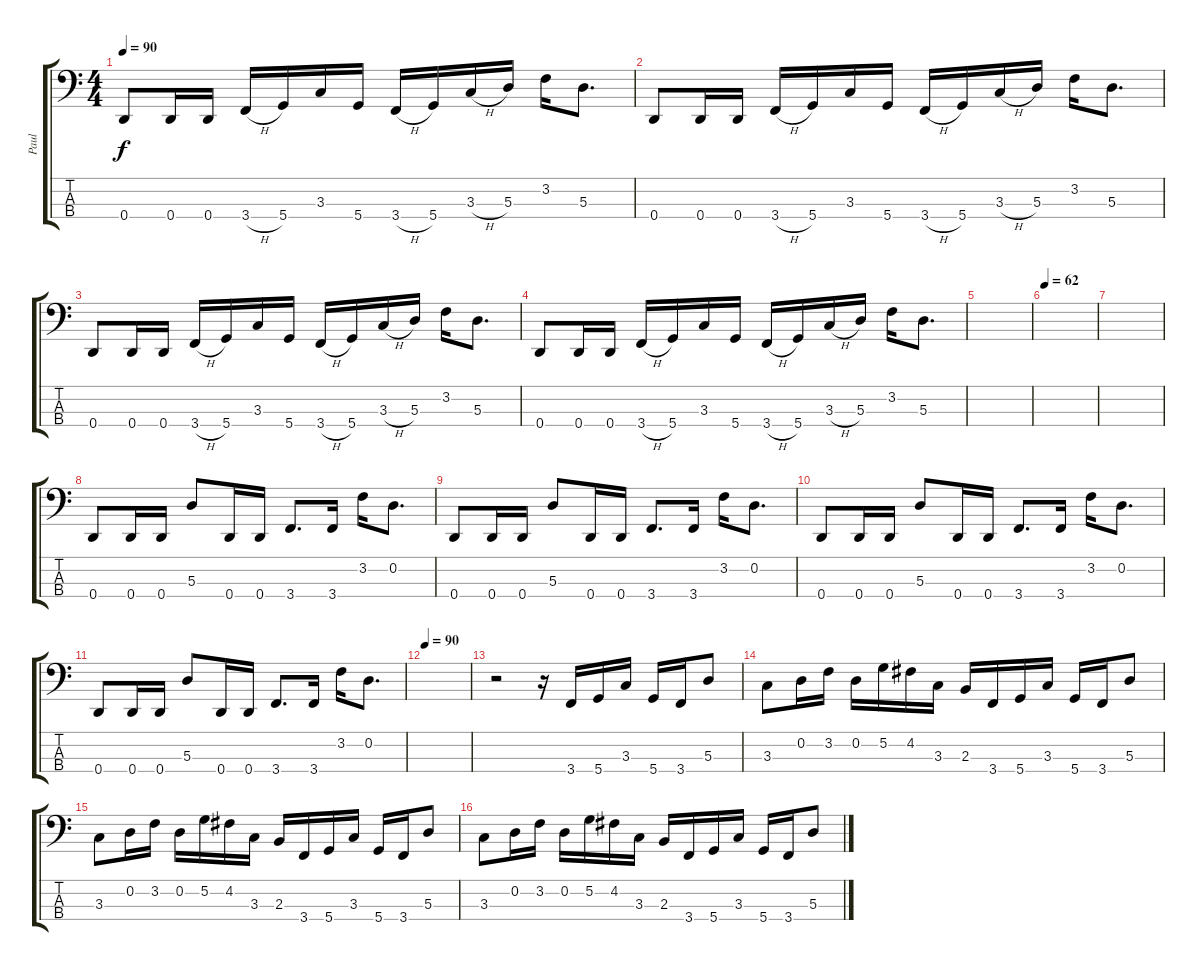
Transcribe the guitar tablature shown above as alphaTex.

\track ("Paul" "Paul") {instrument electricbasspick}
\staff {score tabs}
\tuning (G2 D2 A1 D1) {hide}
\ts (4 4)
\tempo 90
\clef f4
\ks c
0.4.8{dy f} 0.4.16 0.4.16 3.4{h}.16 5.4.16 3.3.16 5.4.16 3.4{h}.16 5.4.16 3.3{h}.16 5.3.16 3.2.16 5.3.8{d} |
0.4.8 0.4.16 0.4.16 3.4{h}.16 5.4.16 3.3.16 5.4.16 3.4{h}.16 5.4.16 3.3{h}.16 5.3.16 3.2.16 5.3.8{d} |
0.4.8 0.4.16 0.4.16 3.4{h}.16 5.4.16 3.3.16 5.4.16 3.4{h}.16 5.4.16 3.3{h}.16 5.3.16 3.2.16 5.3.8{d} |
0.4.8 0.4.16 0.4.16 3.4{h}.16 5.4.16 3.3.16 5.4.16 3.4{h}.16 5.4.16 3.3{h}.16 5.3.16 3.2.16 5.3.8{d} |
|
\tempo 62
|
|
0.4.8 0.4.16 0.4.16 5.3.8 0.4.16 0.4.16 3.4.8{d} 3.4.16 3.2.16 0.2.8{d} |
0.4.8 0.4.16 0.4.16 5.3.8 0.4.16 0.4.16 3.4.8{d} 3.4.16 3.2.16 0.2.8{d} |
0.4.8 0.4.16 0.4.16 5.3.8 0.4.16 0.4.16 3.4.8{d} 3.4.16 3.2.16 0.2.8{d} |
0.4.8 0.4.16 0.4.16 5.3.8 0.4.16 0.4.16 3.4.8{d} 3.4.16 3.2.16 0.2.8{d} |
\tempo 90
|
r.2 r.16 3.4.16 5.4.16 3.3.16 5.4.16 3.4.16 5.3.8 |
3.3.8 0.2.16 3.2.16 0.2.16 5.2.16 4.2.16 3.3.16 2.3.16 3.4.16 5.4.16 3.3.16 5.4.16 3.4.16 5.3.8 |
3.3.8 0.2.16 3.2.16 0.2.16 5.2.16 4.2.16 3.3.16 2.3.16 3.4.16 5.4.16 3.3.16 5.4.16 3.4.16 5.3.8 |
3.3.8 0.2.16 3.2.16 0.2.16 5.2.16 4.2.16 3.3.16 2.3.16 3.4.16 5.4.16 3.3.16 5.4.16 3.4.16 5.3.8
